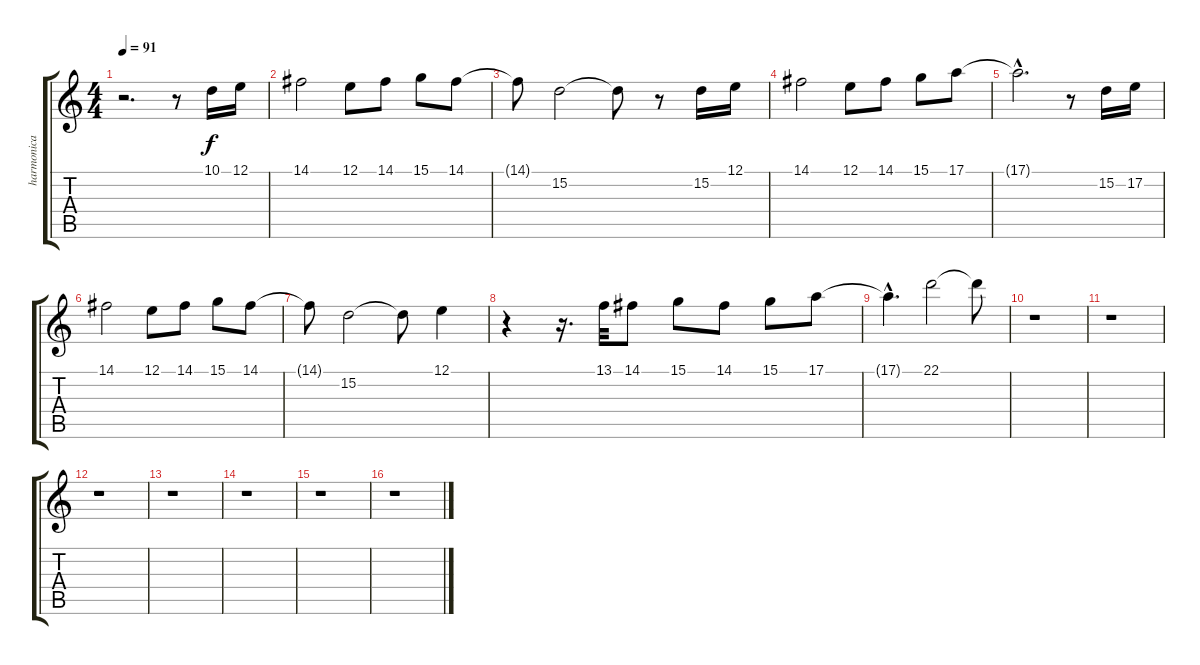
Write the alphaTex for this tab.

\track ("harmonica" "harmonica") {instrument accordion}
\staff {score tabs}
\tuning (E4 B3 G3 D3 A2 E2) {hide}
\ts (4 4)
\tempo 91
\clef g2
\ks c
r.2{d dy f instrument accordion} r.8 10.1.16 12.1.16 |
14.1.2 12.1.8 14.1.8 15.1.8 14.1.8 |
14.1{t}.8 15.2.2 15.2{t}.8 r.8 15.2.16 12.1.16 |
14.1.2 12.1.8 14.1.8 15.1.8 17.1.8 |
17.1{hac t}.2{d} r.8 15.2.16 17.2.16 |
14.1.2 12.1.8 14.1.8 15.1.8 14.1.8 |
14.1{t}.8 15.2.2 15.2{t}.8 12.1.4 |
r.4 r.16{d} 13.1.32 14.1.8 15.1.8 14.1.8 15.1.8 17.1.8 |
17.1{hac t}.4{d} 22.1.2 22.1{t}.8 |
r.1 |
r.1 |
r.1 |
r.1 |
r.1 |
r.1 |
r.1
